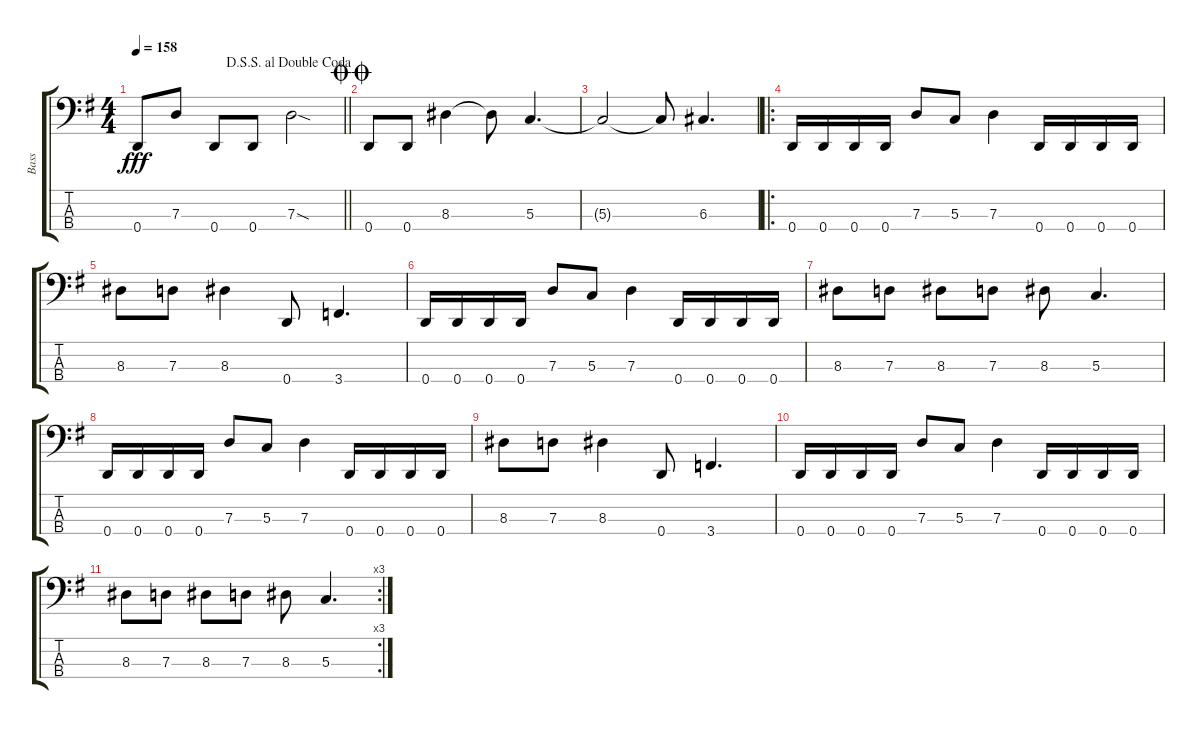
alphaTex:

\track ("Bass" "Bass") {instrument electricbasspick}
\staff {score tabs}
\tuning (F2 C2 G1 D1) {hide}
\ts (4 4)
\jump dalsegnosegnoaldoublecoda
\tempo 158
\clef f4
\barLineRight lightlight
\ks g
0.4.8{dy fff} 7.3.8 0.4.8 0.4.8 7.3{sod}.2 |
\jump doublecoda
0.4.8 0.4.8 8.3.4 8.3{t}.8 5.3.4{d} |
5.3{t}.2 5.3{t}.8 6.3.4{d} |
\ro
0.4.16 0.4.16 0.4.16 0.4.16 7.3.8 5.3.8 7.3.4 0.4.16 0.4.16 0.4.16 0.4.16 |
8.3.8 7.3.8 8.3.4 0.4.8 3.4.4{d} |
0.4.16 0.4.16 0.4.16 0.4.16 7.3.8 5.3.8 7.3.4 0.4.16 0.4.16 0.4.16 0.4.16 |
8.3.8 7.3.8 8.3.8 7.3.8 8.3.8 5.3.4{d} |
0.4.16 0.4.16 0.4.16 0.4.16 7.3.8 5.3.8 7.3.4 0.4.16 0.4.16 0.4.16 0.4.16 |
8.3.8 7.3.8 8.3.4 0.4.8 3.4.4{d} |
0.4.16 0.4.16 0.4.16 0.4.16 7.3.8 5.3.8 7.3.4 0.4.16 0.4.16 0.4.16 0.4.16 |
\rc 3
8.3.8 7.3.8 8.3.8 7.3.8 8.3.8 5.3.4{d}
